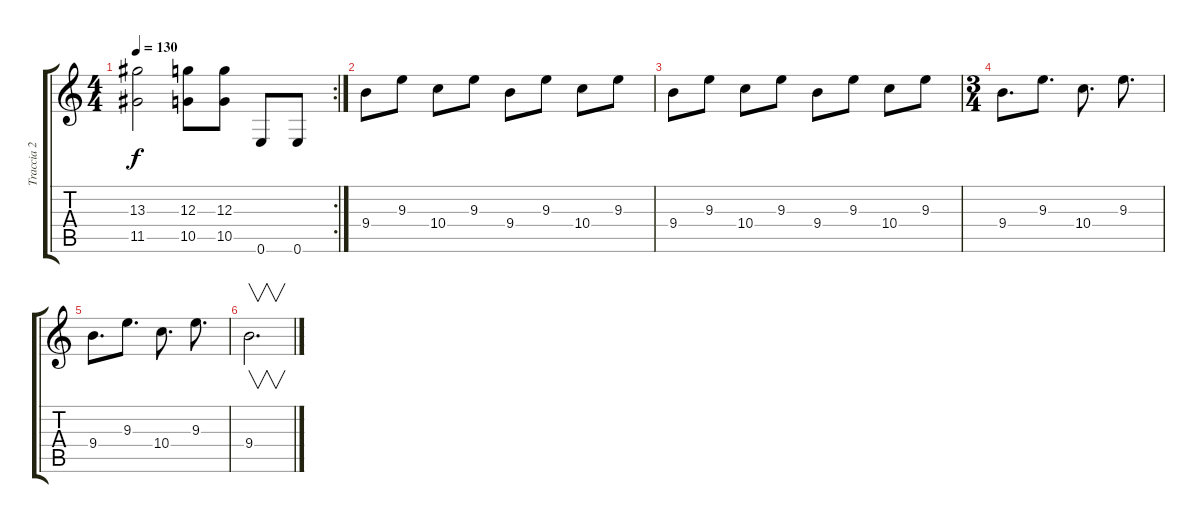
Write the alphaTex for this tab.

\track ("Traccia 2" "Traccia 2") {instrument electricguitarclean}
\staff {score tabs}
\tuning (E4 B3 G3 D3 A2 E2) {hide}
\rc 2
\ts (4 4)
\tempo 130
\clef g2
\ks c
(13.3 11.5).2{dy f} (12.3 10.5).8 (12.3 10.5).8 0.6.8 0.6.8 |
9.4.8 9.3.8 10.4.8 9.3.8 9.4.8 9.3.8 10.4.8 9.3.8 |
9.4.8 9.3.8 10.4.8 9.3.8 9.4.8 9.3.8 10.4.8 9.3.8 |
\ts (3 4)
9.4.8{d} 9.3.8{d} 10.4.8{d} 9.3.8{d} |
9.4.8{d} 9.3.8{d} 10.4.8{d} 9.3.8{d} |
9.4.2{v d}
